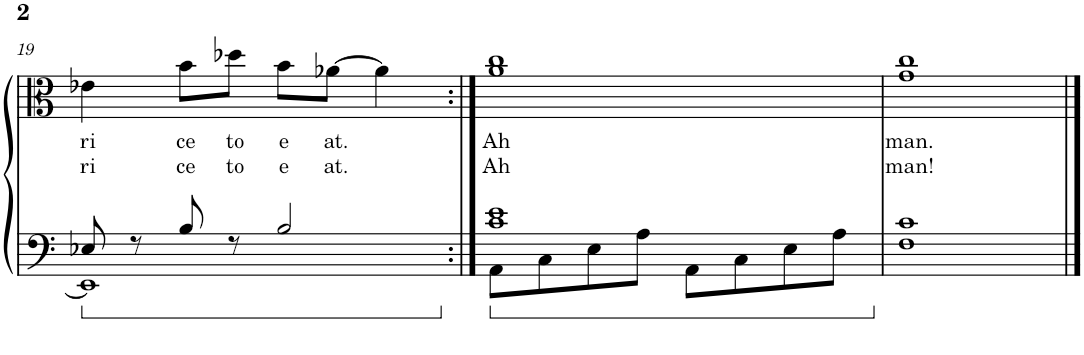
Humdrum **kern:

**kern	**kern	**text	**text
*part1	*part1	*part1	*part1
*staff2	*staff1	*staff1	*staff1
*I"Piano	*	*	*
*I'Pno.	*	*	*
!!LO:PB:g=z
*clefF4	*clefC3	*	*
*k[]	*k[]	*	*
*M4/4	*M4/4	*	*
=19	=19	=19	=19
*^	*	*	*
!	!	!	!LO:LY:b	!LO:LY:b
8E-X/	1EE-]	4e-X\	ri	ri
8r	.	.	.	.
!	!	!	!LO:LY:b	!LO:LY:b
8B/	.	8b\L	ce	ce
!	!	!	!LO:LY:b	!LO:LY:b
8r	.	8dd-X\J	to	to
!	!	!	!LO:LY:b	!LO:LY:b
2B/	.	8b\L	e	e
!	!	!	!LO:LY:b	!LO:LY:b
.	.	[8a-X\J	at.	at.
.	.	4a-\]	.	.
=20:|!	=20:|!	=20:|!	=20:|!	=20:|!
!	!	!	!LO:LY:b	!LO:LY:b
1c 1e	8AA\L	1a 1cc	Ah	Ah
.	8C\	.	.	.
.	8E\	.	.	.
.	8A\J	.	.	.
.	8AA\L	.	.	.
.	8C\	.	.	.
.	8E\	.	.	.
.	8A\J	.	.	.
=21	=21	=21	=21	=21
!	!	!	!LO:LY:b	!LO:LY:b
*v	*v	*	*	*
1F 1c	1g 1cc	man.	man!
==	==	==	==
*-	*-	*-	*-
